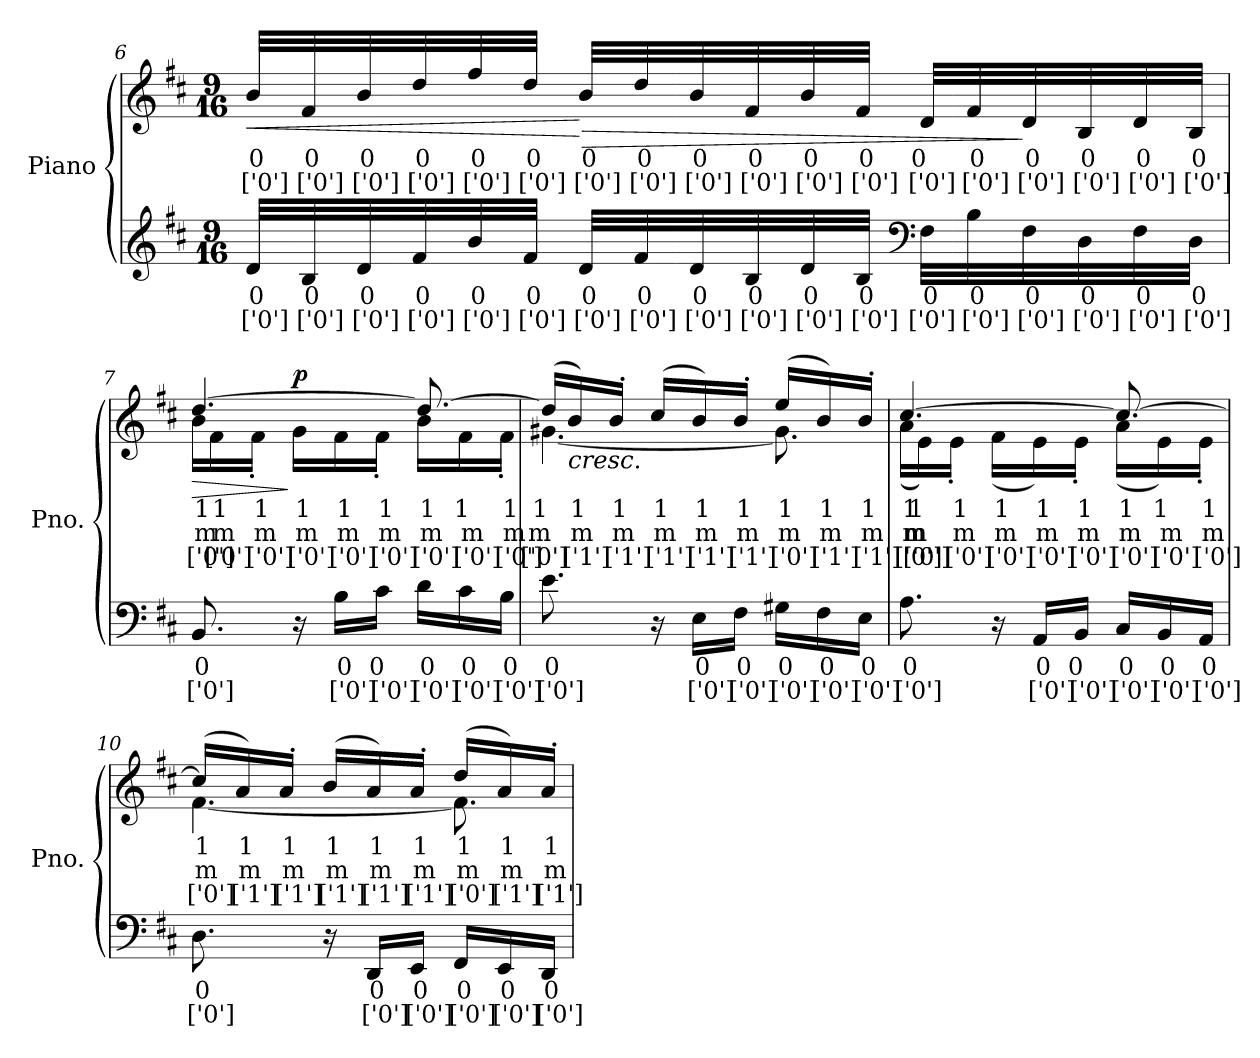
**kern	**text	**text	**kern	**text	**text	**text	**dynam
*part1	*part1	*part1	*part1	*part1	*part1	*part1	*part1
*staff2	*staff2	*staff2	*staff1	*staff1	*staff1	*staff1	*staff1/2
*I"Piano	*	*	*	*	*	*	*
*I'Pno.	*	*	*	*	*	*	*
*clefG2	*	*	*clefG2	*	*	*	*
*k[f#c#]	*	*	*k[f#c#]	*	*	*	*
*M9/16	*	*	*M9/16	*	*	*	*
=6	=6	=6	=6	=6	=6	=6	=6
!	!	!	!	!	!	!	!LO:HP:b
32di/LLL	0	['0']	32bj/LLL	0	['0']	.	<
32Bi/	0	['0']	32f#j/	0	['0']	.	.
32di/	0	['0']	32bj/	0	['0']	.	.
32f#i/	0	['0']	32ddj/	0	['0']	.	.
32bi/	0	['0']	32ff#j/	0	['0']	.	.
32f#i/JJJ	0	['0']	32ddj/JJJ	0	['0']	.	.
!	!	!	!	!	!	!	!LO:HP:n=1:b
32di/LLL	0	['0']	32bj/LLL	0	['0']	.	[ >
32f#i/	0	['0']	32ddj/	0	['0']	.	.
32di/	0	['0']	32bj/	0	['0']	.	.
32Bi/	0	['0']	32f#j/	0	['0']	.	.
32di/	0	['0']	32bj/	0	['0']	.	.
32Bi/JJJ	0	['0']	32f#j/JJJ	0	['0']	.	.
*clefF4	*	*	*	*	*	*	*
32F#i\LLL	0	['0']	32dj/LLL	0	['0']	.	.
32Bi\	0	['0']	32f#j/	0	['0']	.	.
32F#i\	0	['0']	32dj/	0	['0']	.	]
32Di\	0	['0']	32Bj/	0	['0']	.	.
32F#i\	0	['0']	32dj/	0	['0']	.	.
32Di\JJJ	0	['0']	32Bj/JJJ	0	['0']	.	.
=7	=7	=7	=7	=7	=7	=7	=7
!	!	!	!	!	!	!	!LO:HP:b
*	*	*	*^	*	*	*	*
8.BBi/	0	['0']	[4.ddZ/	16bj\LL	1	m	['0']	>
.	.	.	.	16f#j\	1	m	['0']	.
.	.	.	.	16f#'j\JJ	1	m	['0']	.
!	!	!	!	!	!	!	!	!LO:DY:n=1:b
16r	.	.	.	16gj\LL	1	m	['0']	] p
16Bi\LL	0	['0']	.	16f#j\	1	m	['0']	.
16c#i\JJ	0	['0']	.	16f#'j\JJ	1	m	['0']	.
16di\LL	0	['0']	8.ddZ/_	16bj\LL	1	m	['0']	.
16c#i\	0	['0']	.	16f#j\	1	m	['0']	.
16Bi\JJ	0	['0']	.	16f#'j\JJ	1	m	['0']	.
!!LO:LB:g=z	!!
=8	=8	=8	=8	=8	=8	=8	=8	=8
8.ei\	0	['0']	(>16ddZ/LL]	[4.g#Xj\	1	m	['0']	.
!	!	!	!LO:TX:b:i:t=cresc.	!	!	!	!	!
.	.	.	16bZ/)	.	1	m	['1']	.
.	.	.	16b'Z/JJ	.	1	m	['1']	.
16r	.	.	(>16cc#Z/LL	.	1	m	['1']	.
16Ei\LL	0	['0']	16bZ/)	.	1	m	['1']	.
16F#i\JJ	0	['0']	16b'Z/JJ	.	1	m	['1']	.
16G#Xi\LL	0	['0']	(>16eeZ/LL	8.g#j\]	1	m	['0']	.
16F#i\	0	['0']	16bZ/)	.	1	m	['1']	.
16Ei\JJ	0	['0']	16b'Z/JJ	.	1	m	['1']	.
=9	=9	=9	=9	=9	=9	=9	=9	=9
8.Ai\	0	['0']	[4.cc#Z/	(<16aj\LL	1	m	['0']	.
.	.	.	.	16ej\)	1	m	['0']	.
.	.	.	.	16e'j\JJ	1	m	['0']	.
16r	.	.	.	(<16f#j\LL	1	m	['0']	.
16AAi/LL	0	['0']	.	16ej\)	1	m	['0']	.
16BBi/JJ	0	['0']	.	16e'j\JJ	1	m	['0']	.
16C#i/LL	0	['0']	8.cc#Z/_	(<16aj\LL	1	m	['0']	.
16BBi/	0	['0']	.	16ej\)	1	m	['0']	.
16AAi/JJ	0	['0']	.	16e'j\JJ	1	m	['0']	.
=10	=10	=10	=10	=10	=10	=10	=10	=10
8.Di\	0	['0']	(>16cc#Z/LL]	[4.f#j\	1	m	['0']	.
.	.	.	16aZ/)	.	1	m	['1']	.
.	.	.	16a'Z/JJ	.	1	m	['1']	.
16r	.	.	(>16bZ/LL	.	1	m	['1']	.
16DDi/LL	0	['0']	16aZ/)	.	1	m	['1']	.
16EEi/JJ	0	['0']	16a'Z/JJ	.	1	m	['1']	.
16FF#i/LL	0	['0']	(>16ddZ/LL	8.f#j\]	1	m	['0']	.
16EEi/	0	['0']	16aZ/)	.	1	m	['1']	.
16DDi/JJ	0	['0']	16a'Z/JJ	.	1	m	['1']	.
*	*	*	*v	*v	*	*	*	*
=	=	=	=	=	=	=	=
*-	*-	*-	*-	*-	*-	*-	*-
